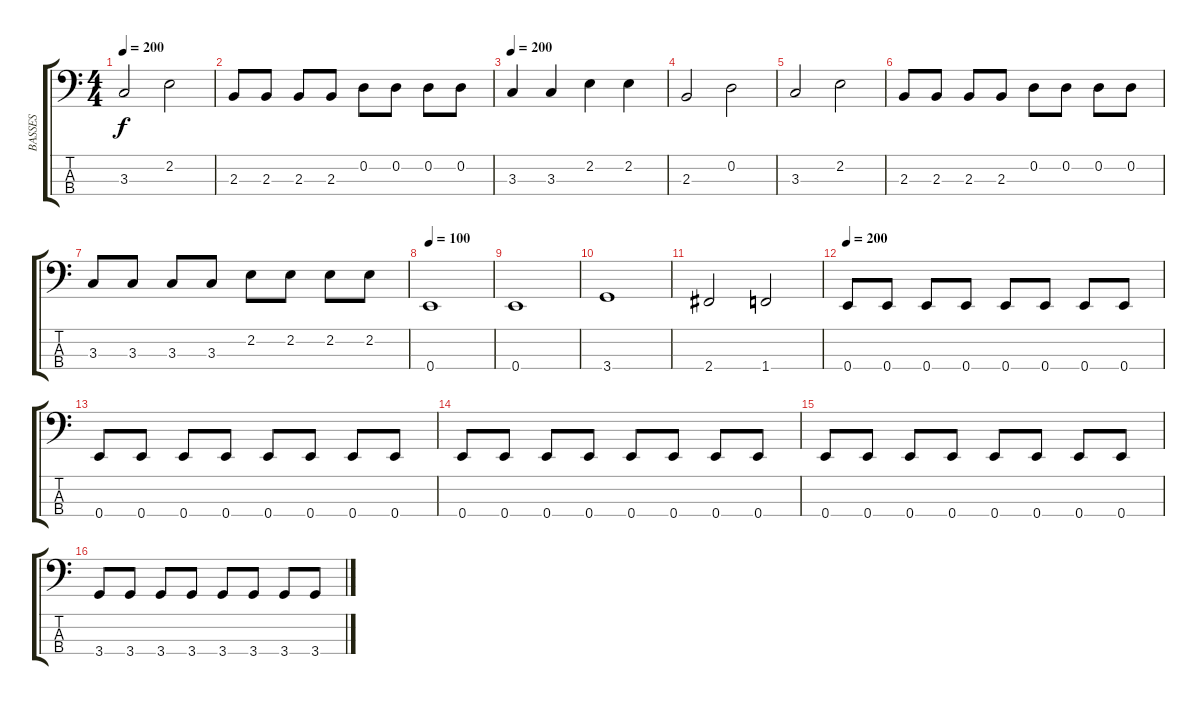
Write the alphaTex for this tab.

\track ("BASSES" "BASSES") {instrument electricbasspick}
\staff {score tabs}
\tuning (G2 D2 A1 E1) {hide}
\ts (4 4)
\tempo 200
\clef f4
\ks c
3.3.2{dy f} 2.2.2 |
2.3.8 2.3.8 2.3.8 2.3.8 0.2.8 0.2.8 0.2.8 0.2.8 |
\tempo 200
3.3.4 3.3.4 2.2.4 2.2.4 |
2.3.2 0.2.2 |
3.3.2 2.2.2 |
2.3.8 2.3.8 2.3.8 2.3.8 0.2.8 0.2.8 0.2.8 0.2.8 |
3.3.8 3.3.8 3.3.8 3.3.8 2.2.8 2.2.8 2.2.8 2.2.8 |
\tempo 100
0.4.1 |
0.4.1 |
3.4.1 |
2.4.2 1.4.2 |
\tempo 200
0.4.8 0.4.8 0.4.8 0.4.8 0.4.8 0.4.8 0.4.8 0.4.8 |
0.4.8 0.4.8 0.4.8 0.4.8 0.4.8 0.4.8 0.4.8 0.4.8 |
0.4.8 0.4.8 0.4.8 0.4.8 0.4.8 0.4.8 0.4.8 0.4.8 |
0.4.8 0.4.8 0.4.8 0.4.8 0.4.8 0.4.8 0.4.8 0.4.8 |
3.4.8 3.4.8 3.4.8 3.4.8 3.4.8 3.4.8 3.4.8 3.4.8
